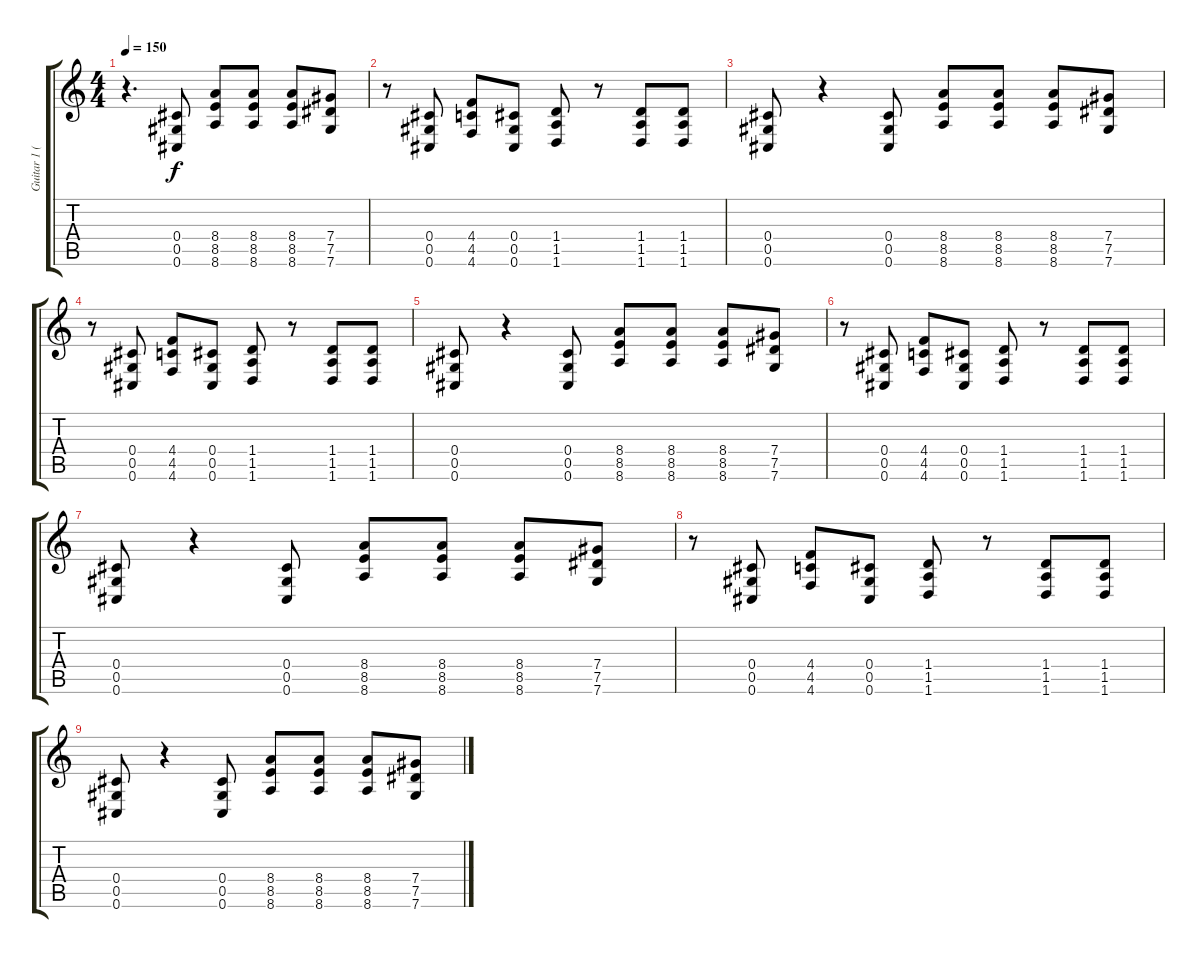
\track ("Guitar 1 (Brad)" "Guitar 1 (") {instrument distortionguitar}
\staff {score tabs}
\tuning (Eb4 Bb3 Gb3 Db3 Ab2 Db2) {hide}
\ts (4 4)
\tempo 150
\clef g2
\ks c
r.4{d dy f} (0.4 0.5 0.6).8 (8.4 8.5 8.6).8 (8.4 8.5 8.6).8 (8.4 8.5 8.6).8 (7.4 7.5 7.6).8 |
r.8 (0.4 0.5 0.6).8 (4.4 4.5 4.6).8 (0.4 0.5 0.6).8 (1.4 1.5 1.6).8 r.8 (1.4 1.5 1.6).8 (1.4 1.5 1.6).8 |
(0.4 0.5 0.6).8 r.4 (0.4 0.5 0.6).8 (8.4 8.5 8.6).8 (8.4 8.5 8.6).8 (8.4 8.5 8.6).8 (7.4 7.5 7.6).8 |
r.8 (0.4 0.5 0.6).8 (4.4 4.5 4.6).8 (0.4 0.5 0.6).8 (1.4 1.5 1.6).8 r.8 (1.4 1.5 1.6).8 (1.4 1.5 1.6).8 |
(0.4 0.5 0.6).8 r.4 (0.4 0.5 0.6).8 (8.4 8.5 8.6).8 (8.4 8.5 8.6).8 (8.4 8.5 8.6).8 (7.4 7.5 7.6).8 |
r.8 (0.4 0.5 0.6).8 (4.4 4.5 4.6).8 (0.4 0.5 0.6).8 (1.4 1.5 1.6).8 r.8 (1.4 1.5 1.6).8 (1.4 1.5 1.6).8 |
(0.4 0.5 0.6).8 r.4 (0.4 0.5 0.6).8 (8.4 8.5 8.6).8 (8.4 8.5 8.6).8 (8.4 8.5 8.6).8 (7.4 7.5 7.6).8 |
r.8 (0.4 0.5 0.6).8 (4.4 4.5 4.6).8 (0.4 0.5 0.6).8 (1.4 1.5 1.6).8 r.8 (1.4 1.5 1.6).8 (1.4 1.5 1.6).8 |
(0.4 0.5 0.6).8 r.4 (0.4 0.5 0.6).8 (8.4 8.5 8.6).8 (8.4 8.5 8.6).8 (8.4 8.5 8.6).8 (7.4 7.5 7.6).8
